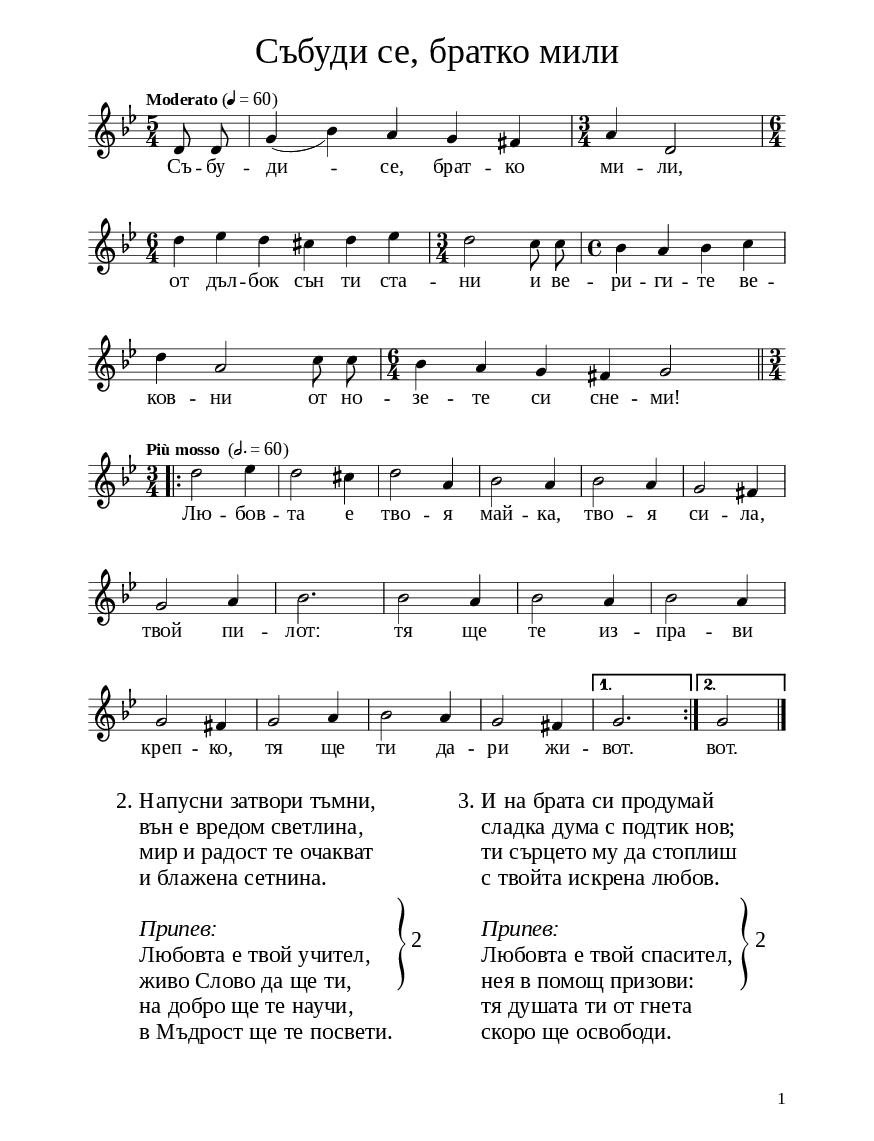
\version "2.24.3"

% include paper part and global functions
\include "include/globals.ily"

"rightBraces025" = \markup {
  \column {
    % repeat braces
    \translate #'(0 . -17.5 )
    \right-brace #45

  }
  \column {
    % repeat numbers


    \translate #'(0 . -17.9 )
    2

  }
}


\bookpart {
  \label #'ref025
  \tocItem \markup "Събуди се, братко мили"
  \include "include/bookpart-paper.ily"
  \score {
    \include "include/score-layout.ily"

    \new Voice \absolute {
      \clef treble
      \key g \minor
      \time 5/4
      \tempoFunc "Moderato" 4 "60"
      \autoBeamOff

      \partial 4
      d'8 d'8 | \slurDown g'4(bes'4) \slurNeutral a'4 g'4 fis'4 | \time 3/4 a'4 d'2 | \time 6/4 \break
      d''4 es''4 d''4 cis''4 d''4 es''4 | \time 3/4 d''2 c''8 c''8 | \time 4/4 bes'4 a'4 bes'4 c''4 \break
      d''4 a'2 c''8 c''8 | \time 6/4 bes'4 a'4 g'4 fis'4 g'2 | \time 3/4 \break
      \repeat volta 2 {
        \bar ".|:-||"

        \tempoFunc "Più mosso " 2. "60"
        d''2 es''4 | d''2 cis''4| d''2  a'4 | bes'2 a'4 | bes'2 a'4 | g'2 fis'4 | \break
        g'2 a'4 | bes'2. | bes'2 a'4 | bes'2 a'4 | bes'2 a'4| \break
        g'2 fis'4 | g'2 a'4 | bes'2 a'4 | g'2 fis'4 |
      }
      \alternative {
        {
          g'2.|
        }   {
          g'2 \bar "|."
        }
      }

    }

    \addlyrics {
      Съ -- бу -- ди -- се, брат -- ко ми -- ли,
      от дъл -- бок сън ти ста -- ни и ве -- ри -- ги -- те ве --
      ков -- ни от но -- зе -- те си сне -- ми!
      Лю -- бов -- та е тво -- я май -- ка, тво -- я си -- ла,
      твой пи -- лот: тя ще те из -- пра -- ви
      креп -- ко, тя ще ти да -- ри жи -- вот. вот.
    }

    \header {
      title = \titleFunc #'ref_desc_3 "Събуди се, братко мили" "Săbudi se, bratko mili"
    }

    \midi{}

  } % score

  \markup \abs-fontsize #11 {
    \hspace #3.5
    \override #`(baseline-skip . ,bgCoupletBaselineSkip) % affects space between column lines
    \column {

      \line { 2.  Напусни затвори тъмни, }
      \line {   "   " вън е вредом светлина, }
      \line {   "   " мир и радост те очакват }
      \line {   "   " и блажена сетнина. }
      \line { " " }
      \line { "   " \italic {Припев: } }
      \line { "   "Любовта е твой учител, }
      \line {   "   " живо Слово да ще ти, }
      \line {   "   " на добро ще те научи, }
      \line {   "   " в Мъдрост ще те посвети. }

    }
    \"rightBraces025"

    \hspace #4
    \override #`(baseline-skip . ,bgCoupletBaselineSkip) % affects space between column lines
    \column {

      \line { 3. И на брата си продумай }
      \line {   "   " сладка дума с подтик нов; }
      \line {   "   " ти сърцето му да стоплиш }
      \line {   "   " с твойта искрена любов. }
      \line { " " }
      \line { "   " \italic {Припев: } }
      \line { "   "Любовта е твой спасител, }
      \line {   "   " нея в помощ призови: }
      \line {   "   " тя душата ти от гнета }
      \line {   "   " скоро ще освободи. }

    } %column
    \"rightBraces025"
  } % markup


} % bookpart
